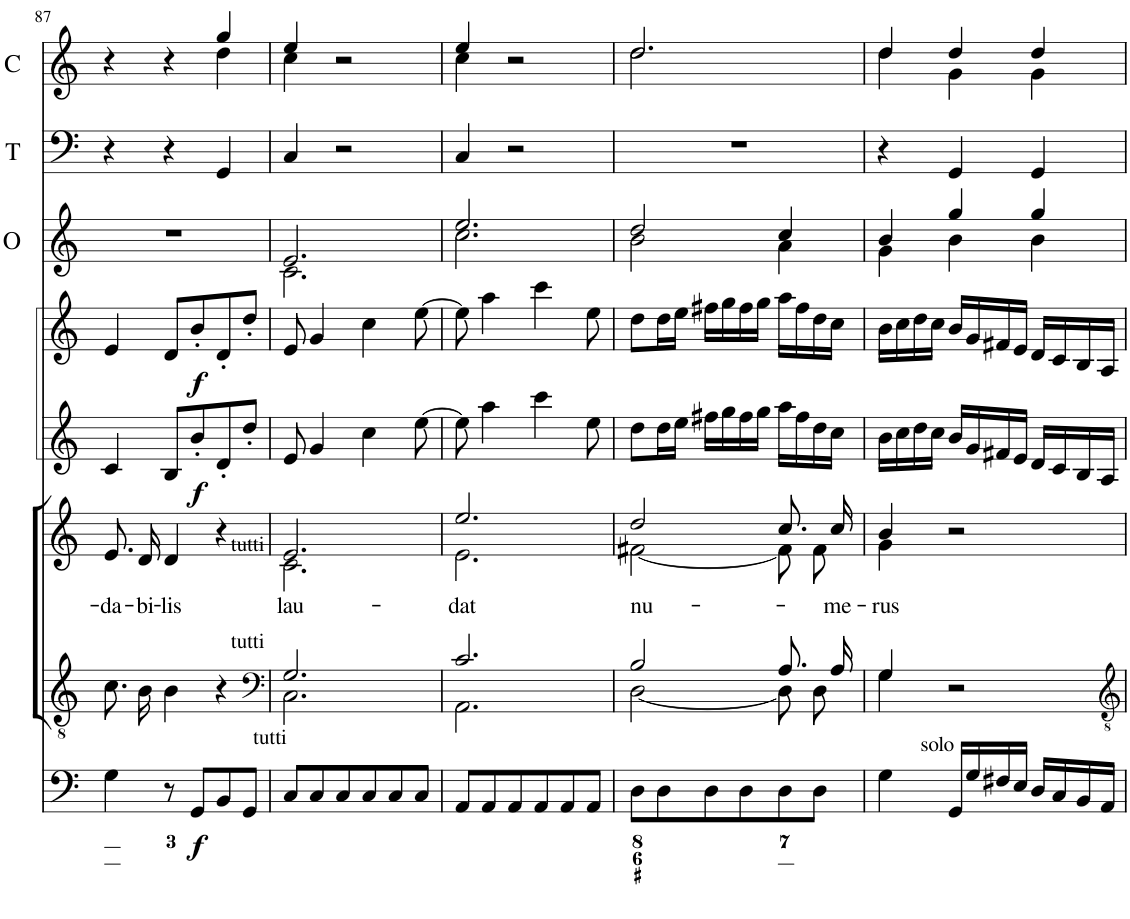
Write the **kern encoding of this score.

**kern	**dynam	**kern	**kern	**text	**kern	**dynam	**kern	**dynam	**kern	**kern	**kern
*part8	*part8	*part7	*part6	*part6	*part5	*part5	*part4	*part4	*part3	*part2	*part1
*staff8	*staff8	*staff7	*staff6	*staff6	*staff5	*staff5	*staff4	*staff4	*staff3	*staff2	*staff1
*I"Organ	*	*I"Voice	*I"Voice	*	*I"Violino 2	*	*I"Violino 1	*	*I"Oboi	*I"Timpani	*I"Clarini
*	*	*	*	*	*I'Vln	*	*I'Vln	*	*I'O	*I'T	*I'C
!!LO:PB:g=z
*clefF4	*	*clefGv2	*clefG2	*	*clefG2	*	*clefG2	*	*clefG2	*clefF4	*clefG2
*k[]	*	*k[]	*k[]	*	*k[]	*	*k[]	*	*k[]	*k[]	*k[]
*M3/4	*	*M3/4	*M3/4	*	*M3/4	*	*M3/4	*	*M3/4	*M3/4	*M3/4
=87	=87	=87	=87	=87	=87	=87	=87	=87	=87	=87	=87
!	!	!	!	!LO:LY:b	!	!	!	!	!	!	!
*	*	*	*	*	*	*	*	*	*	*	*^
4G\	.	8.c\L	8.e/L	-da-	4c/	.	4e/	.	2.r	4r	4r	2ryy
!	!	!	!	!LO:LY:b	!	!	!	!	!	!	!	!
.	.	16B\Jk	16d/Jk	-bi-	.	.	.	.	.	.	.	.
!	!	!	!	!LO:LY:b	!	!	!	!	!	!	!	!
8r	.	4B\	4d/	-lis	8B/L	.	8d/L	.	.	4r	4r	.
!	!LO:DY:b	!	!	!	!	!LO:DY:b	!	!LO:DY:b	!	!	!	!
8GG/L	f	.	.	.	8b'/	f	8b'/	f	.	.	.	.
8BB/	.	4r	4r	.	8d'/	.	8d'/	.	.	4GG/	4gg/	4dd\
8GG/J	.	.	.	.	8dd'/J	.	8dd'/J	.	.	.	.	.
=88	=88	=88	=88	=88	=88	=88	=88	=88	=88	=88	=88	=88
*	*	*clefF4	*	*	*	*	*	*	*	*	*	*
*	*	*^	*	*	*	*	*	*	*	*	*	*
!	!	!	!	!LO:TX:a:t=tutti	!	!	!	!	!	!	!	!	!
!	!	!LO:TX:a:t=tutti	!	!	!	!	!	!	!	!	!	!	!
!LO:TX:a:t=tutti	!	!	!	!	!	!	!	!	!	!	!	!	!
!	!	!	!	!	!LO:LY:b	!	!	!	!	!	!	!	!
*	*	*	*	*^	*	*	*	*	*	*^	*	*	*
8C/L	.	2.G/	2.C\	2.e/	2.c\	lau-	8e/	.	8e/	.	2.e/	2.c\	4C/	4ee/	4cc\
8C/	.	.	.	.	.	.	4g/	.	4g/	.	.	.	.	.	.
8C/	.	.	.	.	.	.	.	.	.	.	.	.	2r	2r	2ryy
8C/	.	.	.	.	.	.	4cc\	.	4cc\	.	.	.	.	.	.
8C/	.	.	.	.	.	.	.	.	.	.	.	.	.	.	.
8C/J	.	.	.	.	.	.	[8ee\	.	[8ee\	.	.	.	.	.	.
=89	=89	=89	=89	=89	=89	=89	=89	=89	=89	=89	=89	=89	=89	=89	=89
!	!	!	!	!	!	!LO:LY:b	!	!	!	!	!	!	!	!	!
8AA/L	.	2.c/	2.AA\	2.ee/	2.e\	-dat	8ee\]	.	8ee\]	.	2.ee/	2.cc\	4C/	4ee/	4cc\
8AA/	.	.	.	.	.	.	4aa\	.	4aa\	.	.	.	.	.	.
8AA/	.	.	.	.	.	.	.	.	.	.	.	.	2r	2r	2ryy
8AA/	.	.	.	.	.	.	4ccc\	.	4ccc\	.	.	.	.	.	.
8AA/	.	.	.	.	.	.	.	.	.	.	.	.	.	.	.
8AA/J	.	.	.	.	.	.	8ee\	.	8ee\	.	.	.	.	.	.
=90	=90	=90	=90	=90	=90	=90	=90	=90	=90	=90	=90	=90	=90	=90	=90
!	!	!	!	!	!	!LO:LY:b	!	!	!	!	!	!	!	!	!
8D\L	.	2B/	[2D\	2dd/	[2f#X\	nu-	8dd\L	.	8dd\L	.	2dd/	2b\	2.r	2.dd/	2.dd\
8D\	.	.	.	.	.	.	16dd\L	.	16dd\L	.	.	.	.	.	.
.	.	.	.	.	.	.	16ee\JJ	.	16ee\JJ	.	.	.	.	.	.
8D\	.	.	.	.	.	.	16ff#X\LL	.	16ff#X\LL	.	.	.	.	.	.
.	.	.	.	.	.	.	16gg\	.	16gg\	.	.	.	.	.	.
8D\	.	.	.	.	.	.	16ff#\	.	16ff#\	.	.	.	.	.	.
.	.	.	.	.	.	.	16gg\JJ	.	16gg\JJ	.	.	.	.	.	.
8D\	.	8.A/L	8D\L]	8.cc/L	8f#\L]	.	16aa\LL	.	16aa\LL	.	4cc/	4a\	.	.	.
.	.	.	.	.	.	.	16ff#\	.	16ff#\	.	.	.	.	.	.
8D\J	.	.	8D\J	.	8f#\J	.	16dd\	.	16dd\	.	.	.	.	.	.
!	!	!	!	!	!	!LO:LY:b	!	!	!	!	!	!	!	!	!
.	.	16A/Jk	.	16cc/Jk	.	-me-	16cc\JJ	.	16cc\JJ	.	.	.	.	.	.
=91	=91	=91	=91	=91	=91	=91	=91	=91	=91	=91	=91	=91	=91	=91	=91
!	!	!	!	!	!	!LO:LY:b	!	!	!	!	!	!	!	!	!
4G\	.	4G/	4G\	4b/	4g\	-rus	16b\LL	.	16b\LL	.	4b/	4g\	4r	4dd/	4dd\
.	.	.	.	.	.	.	16cc\	.	16cc\	.	.	.	.	.	.
.	.	.	.	.	.	.	16dd\	.	16dd\	.	.	.	.	.	.
.	.	.	.	.	.	.	16cc\JJ	.	16cc\JJ	.	.	.	.	.	.
!LO:TX:a:t=solo	!	!	!	!	!	!	!	!	!	!	!	!	!	!	!
16GG/LL	.	2r	2ryy	2r	2ryy	.	16b/LL	.	16b/LL	.	4gg/	4b\	4GG/	4dd/	4g\
16G/	.	.	.	.	.	.	16g/	.	16g/	.	.	.	.	.	.
16F#X/	.	.	.	.	.	.	16f#X/	.	16f#X/	.	.	.	.	.	.
16E/JJ	.	.	.	.	.	.	16e/JJ	.	16e/JJ	.	.	.	.	.	.
16D/LL	.	.	.	.	.	.	16d/LL	.	16d/LL	.	4gg/	4b\	4GG/	4dd/	4g\
16C/	.	.	.	.	.	.	16c/	.	16c/	.	.	.	.	.	.
16BB/	.	.	.	.	.	.	16B/	.	16B/	.	.	.	.	.	.
16AA/JJ	.	.	.	.	.	.	16A/JJ	.	16A/JJ	.	.	.	.	.	.
*	*	*v	*v	*	*	*	*	*	*	*	*v	*v	*	*v	*v
*	*	*	*v	*v	*	*	*	*	*	*	*	*
=	=	=	=	=	=	=	=	=	=	=	=
*-	*-	*-	*-	*-	*-	*-	*-	*-	*-	*-	*-
